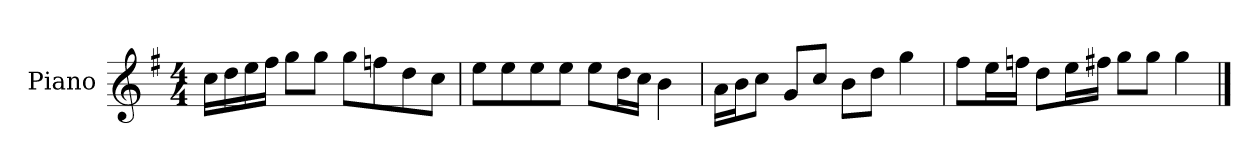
**kern
*part1
*staff1
*I"Piano
*I'P-no
*clefG2
*k[f#]
*M4/4
*MM90
=1
16cc\LL
16dd\
16ee\
16ff#\JJ
8gg\L
8gg\J
8gg\L
8ffn\
8dd\
8cc\J
=2
8ee\L
8ee\
8ee\
8ee\J
8ee\L
16dd\L
16cc\JJ
4b\
=3
16a\LL
16b\J
8cc\J
8g/L
8cc/J
8b\L
8dd\J
4gg\
=4
8ff#\L
16ee\L
16ffn\JJ
8dd\L
16ee\L
16ff#X\JJ
8gg\L
8gg\J
4gg\
==
*-
